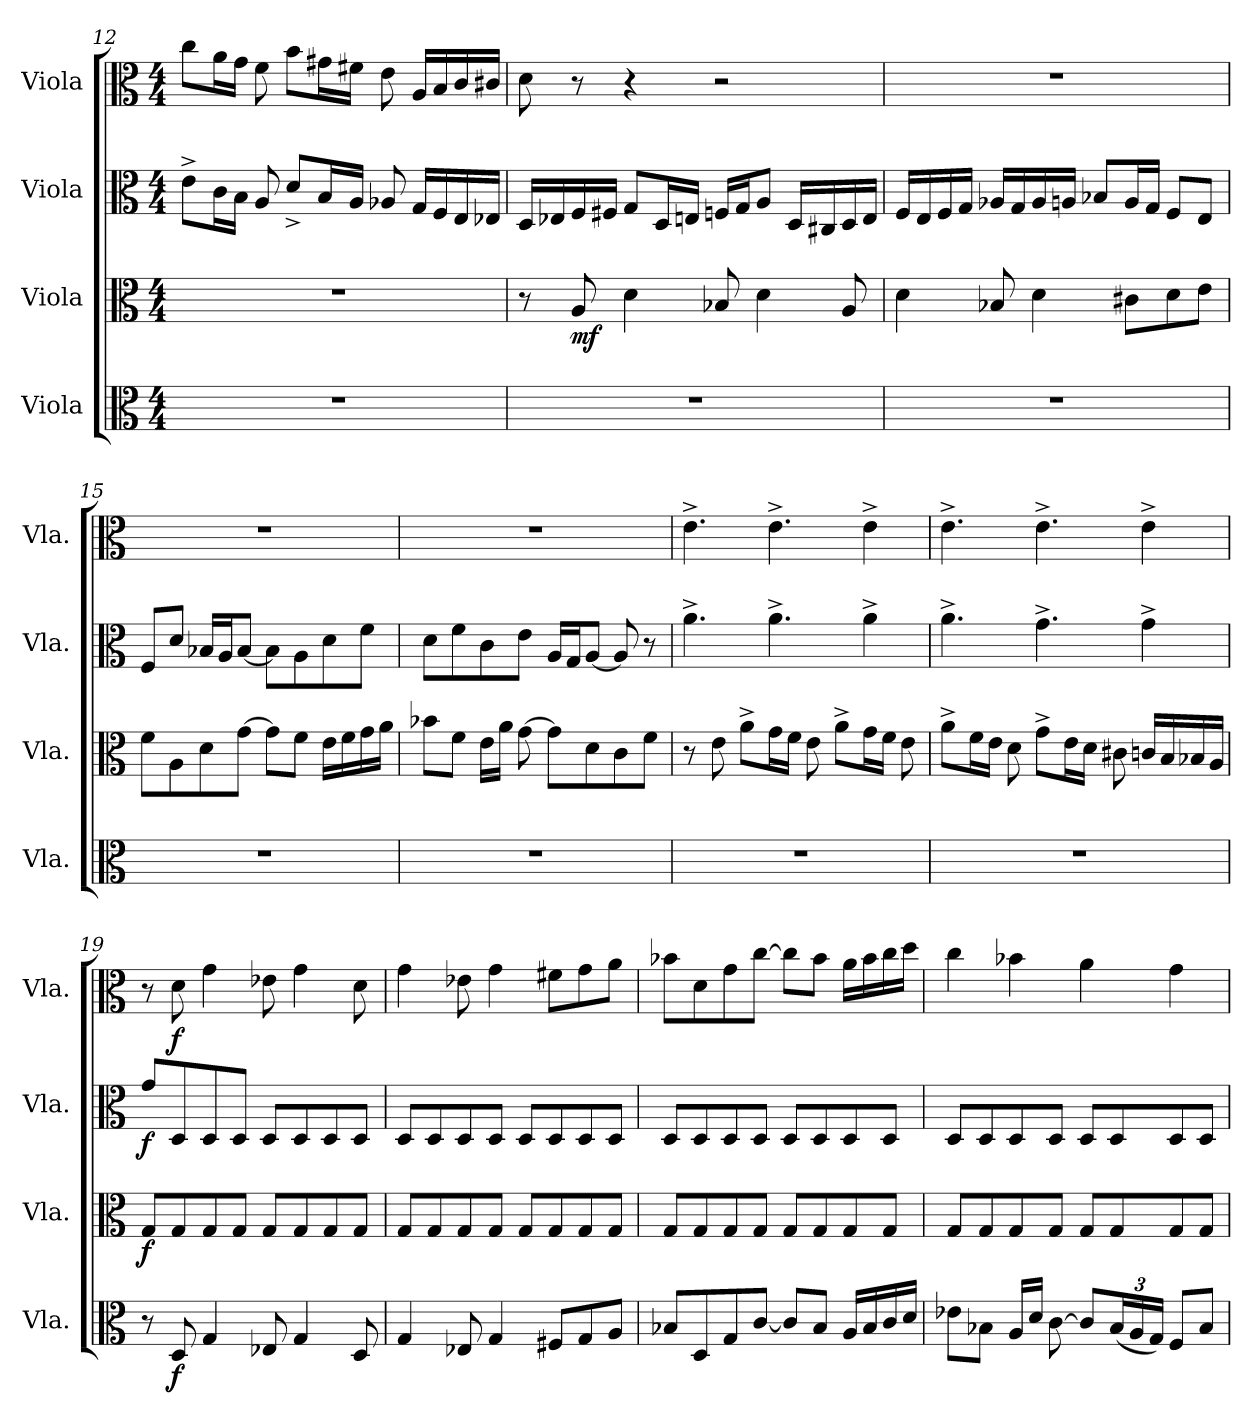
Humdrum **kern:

**kern	**dynam	**kern	**dynam	**kern	**dynam	**kern	**dynam
*part4	*part4	*part3	*part3	*part2	*part2	*part1	*part1
*staff4	*staff4	*staff3	*staff3	*staff2	*staff2	*staff1	*staff1
*I"Viola	*	*I"Viola	*	*I"Viola	*	*I"Viola	*
*I'Vla.	*	*I'Vla.	*	*I'Vla.	*	*I'Vla.	*
!!LO:PB:g=z
*clefC3	*	*clefC3	*	*clefC3	*	*clefC3	*
*k[]	*	*k[]	*	*k[]	*	*k[]	*
*M4/4	*	*M4/4	*	*M4/4	*	*M4/4	*
=12	=12	=12	=12	=12	=12	=12	=12
1r	.	1r	.	8e^\L	.	8cc\L	.
.	.	.	.	16c\L	.	16a\L	.
.	.	.	.	16B\JJ	.	16g\JJ	.
.	.	.	.	8A/	.	8f\	.
.	.	.	.	8d^/L	.	8b\L	.
.	.	.	.	16B/L	.	16g#X\L	.
.	.	.	.	16A/JJ	.	16f#X\JJ	.
.	.	.	.	8A-X/	.	8e\	.
.	.	.	.	16G/LL	.	16A/LL	.
.	.	.	.	16F/	.	16B/	.
.	.	.	.	16E/	.	16c/	.
.	.	.	.	16E-X/JJ	.	16c#X/JJ	.
=13	=13	=13	=13	=13	=13	=13	=13
1r	.	8r	.	16D/LL	.	8d\	.
.	.	.	.	16E-X/	.	.	.
!	!	!	!LO:DY:b	!	!	!	!
.	.	8A/	mf	16F/	.	8r	.
.	.	.	.	16F#X/JJ	.	.	.
.	.	4d\	.	8G/L	.	4r	.
.	.	.	.	16D/L	.	.	.
.	.	.	.	16En/JJ	.	.	.
.	.	8B-X/	.	16Fn/LL	.	2r	.
.	.	.	.	16G/J	.	.	.
.	.	4d\	.	8A/J	.	.	.
.	.	.	.	16D/LL	.	.	.
.	.	.	.	16C#X/	.	.	.
.	.	8A/	.	16D/	.	.	.
.	.	.	.	16E/JJ	.	.	.
=14	=14	=14	=14	=14	=14	=14	=14
1r	.	4d\	.	16F/LL	.	1r	.
.	.	.	.	16E/	.	.	.
.	.	.	.	16F/	.	.	.
.	.	.	.	16G/JJ	.	.	.
.	.	8B-X/	.	16A-X/LL	.	.	.
.	.	.	.	16G/	.	.	.
.	.	4d\	.	16A-/	.	.	.
.	.	.	.	16An/JJ	.	.	.
.	.	.	.	8B-X/L	.	.	.
.	.	8c#X\L	.	16A/L	.	.	.
.	.	.	.	16G/JJ	.	.	.
.	.	8d\	.	8F/L	.	.	.
.	.	8e\J	.	8E/J	.	.	.
!!LO:LB:g=z
=15	=15	=15	=15	=15	=15	=15	=15
1r	.	8f\L	.	8F/L	.	1r	.
.	.	8A\	.	8d/J	.	.	.
.	.	8d\	.	16B-X/LL	.	.	.
.	.	.	.	16A/J	.	.	.
.	.	[8g\J	.	[8B-/J	.	.	.
.	.	8g\L]	.	8B-\L]	.	.	.
.	.	8f\J	.	8A\	.	.	.
.	.	16e\LL	.	8d\	.	.	.
.	.	16f\	.	.	.	.	.
.	.	16g\	.	8f\J	.	.	.
.	.	16a\JJ	.	.	.	.	.
=16	=16	=16	=16	=16	=16	=16	=16
1r	.	8b-X\L	.	8d\L	.	1r	.
.	.	8f\J	.	8f\	.	.	.
.	.	16e\LL	.	8c\	.	.	.
.	.	16a\JJ	.	.	.	.	.
.	.	[8g\	.	8e\J	.	.	.
.	.	8g\L]	.	16A/LL	.	.	.
.	.	.	.	16G/J	.	.	.
.	.	8d\	.	[8A/J	.	.	.
.	.	8c\	.	8A/]	.	.	.
.	.	8f\J	.	8r	.	.	.
=17	=17	=17	=17	=17	=17	=17	=17
1r	.	8r	.	4.a^\	.	4.e^\	.
.	.	8e\	.	.	.	.	.
.	.	8a^\L	.	.	.	.	.
.	.	16g\L	.	4.a^\	.	4.e^\	.
.	.	16f\JJ	.	.	.	.	.
.	.	8e\	.	.	.	.	.
.	.	8a^\L	.	.	.	.	.
.	.	16g\L	.	4a^\	.	4e^\	.
.	.	16f\JJ	.	.	.	.	.
.	.	8e\	.	.	.	.	.
=18	=18	=18	=18	=18	=18	=18	=18
1r	.	8a^\L	.	4.a^\	.	4.e^\	.
.	.	16f\L	.	.	.	.	.
.	.	16e\JJ	.	.	.	.	.
.	.	8d\	.	.	.	.	.
.	.	8g^\L	.	4.g^\	.	4.e^\	.
.	.	16e\L	.	.	.	.	.
.	.	16d\JJ	.	.	.	.	.
.	.	8c#X\	.	.	.	.	.
.	.	16cn/LL	.	4g^\	.	4e^\	.
.	.	16B/	.	.	.	.	.
.	.	16B-X/	.	.	.	.	.
.	.	16A/JJ	.	.	.	.	.
!!LO:LB:g=z
=19	=19	=19	=19	=19	=19	=19	=19
!	!	!	!LO:DY:b	!	!LO:DY:b	!	!
8r	.	8G/L	f	8g/L	f	8r	.
!	!LO:DY:b	!	!	!	!	!	!LO:DY:b
8D/	f	8G/	.	8D/	.	8d\	f
4G/	.	8G/	.	8D/	.	4g\	.
.	.	8G/J	.	8D/J	.	.	.
8E-X/	.	8G/L	.	8D/L	.	8e-X\	.
4G/	.	8G/	.	8D/	.	4g\	.
.	.	8G/	.	8D/	.	.	.
8D/	.	8G/J	.	8D/J	.	8d\	.
=20	=20	=20	=20	=20	=20	=20	=20
4G/	.	8G/L	.	8D/L	.	4g\	.
.	.	8G/	.	8D/	.	.	.
8E-X/	.	8G/	.	8D/	.	8e-X\	.
4G/	.	8G/J	.	8D/J	.	4g\	.
.	.	8G/L	.	8D/L	.	.	.
8F#X/L	.	8G/	.	8D/	.	8f#X\L	.
8G/	.	8G/	.	8D/	.	8g\	.
8A/J	.	8G/J	.	8D/J	.	8a\J	.
=21	=21	=21	=21	=21	=21	=21	=21
8B-X/L	.	8G/L	.	8D/L	.	8b-X\L	.
8D/	.	8G/	.	8D/	.	8d\	.
8G/	.	8G/	.	8D/	.	8g\	.
[8c/J	.	8G/J	.	8D/J	.	[8cc\J	.
8c/L]	.	8G/L	.	8D/L	.	8cc\L]	.
8B-/J	.	8G/	.	8D/	.	8b-\J	.
16A/LL	.	8G/	.	8D/	.	16a\LL	.
16B-/	.	.	.	.	.	16b-\	.
16c/	.	8G/J	.	8D/J	.	16cc\	.
16d/JJ	.	.	.	.	.	16dd\JJ	.
=22	=22	=22	=22	=22	=22	=22	=22
8e-X\L	.	8G/L	.	8D/L	.	4cc\	.
8B-X\J	.	8G/	.	8D/	.	.	.
16A/LL	.	8G/	.	8D/	.	4b-X\	.
16d/JJ	.	.	.	.	.	.	.
[8c\	.	8G/J	.	8D/J	.	.	.
8c/L]	.	8G/L	.	8D/L	.	4a\	.
*Xbrackettup	*	*	*	*	*	*	*
(24B-/L	.	8G/	.	8D/	.	.	.
24A/	.	.	.	.	.	.	.
24G/JJ)	.	.	.	.	.	.	.
8F/L	.	8G/	.	8D/	.	4g\	.
8B-/J	.	8G/J	.	8D/J	.	.	.
=	=	=	=	=	=	=	=
*-	*-	*-	*-	*-	*-	*-	*-
